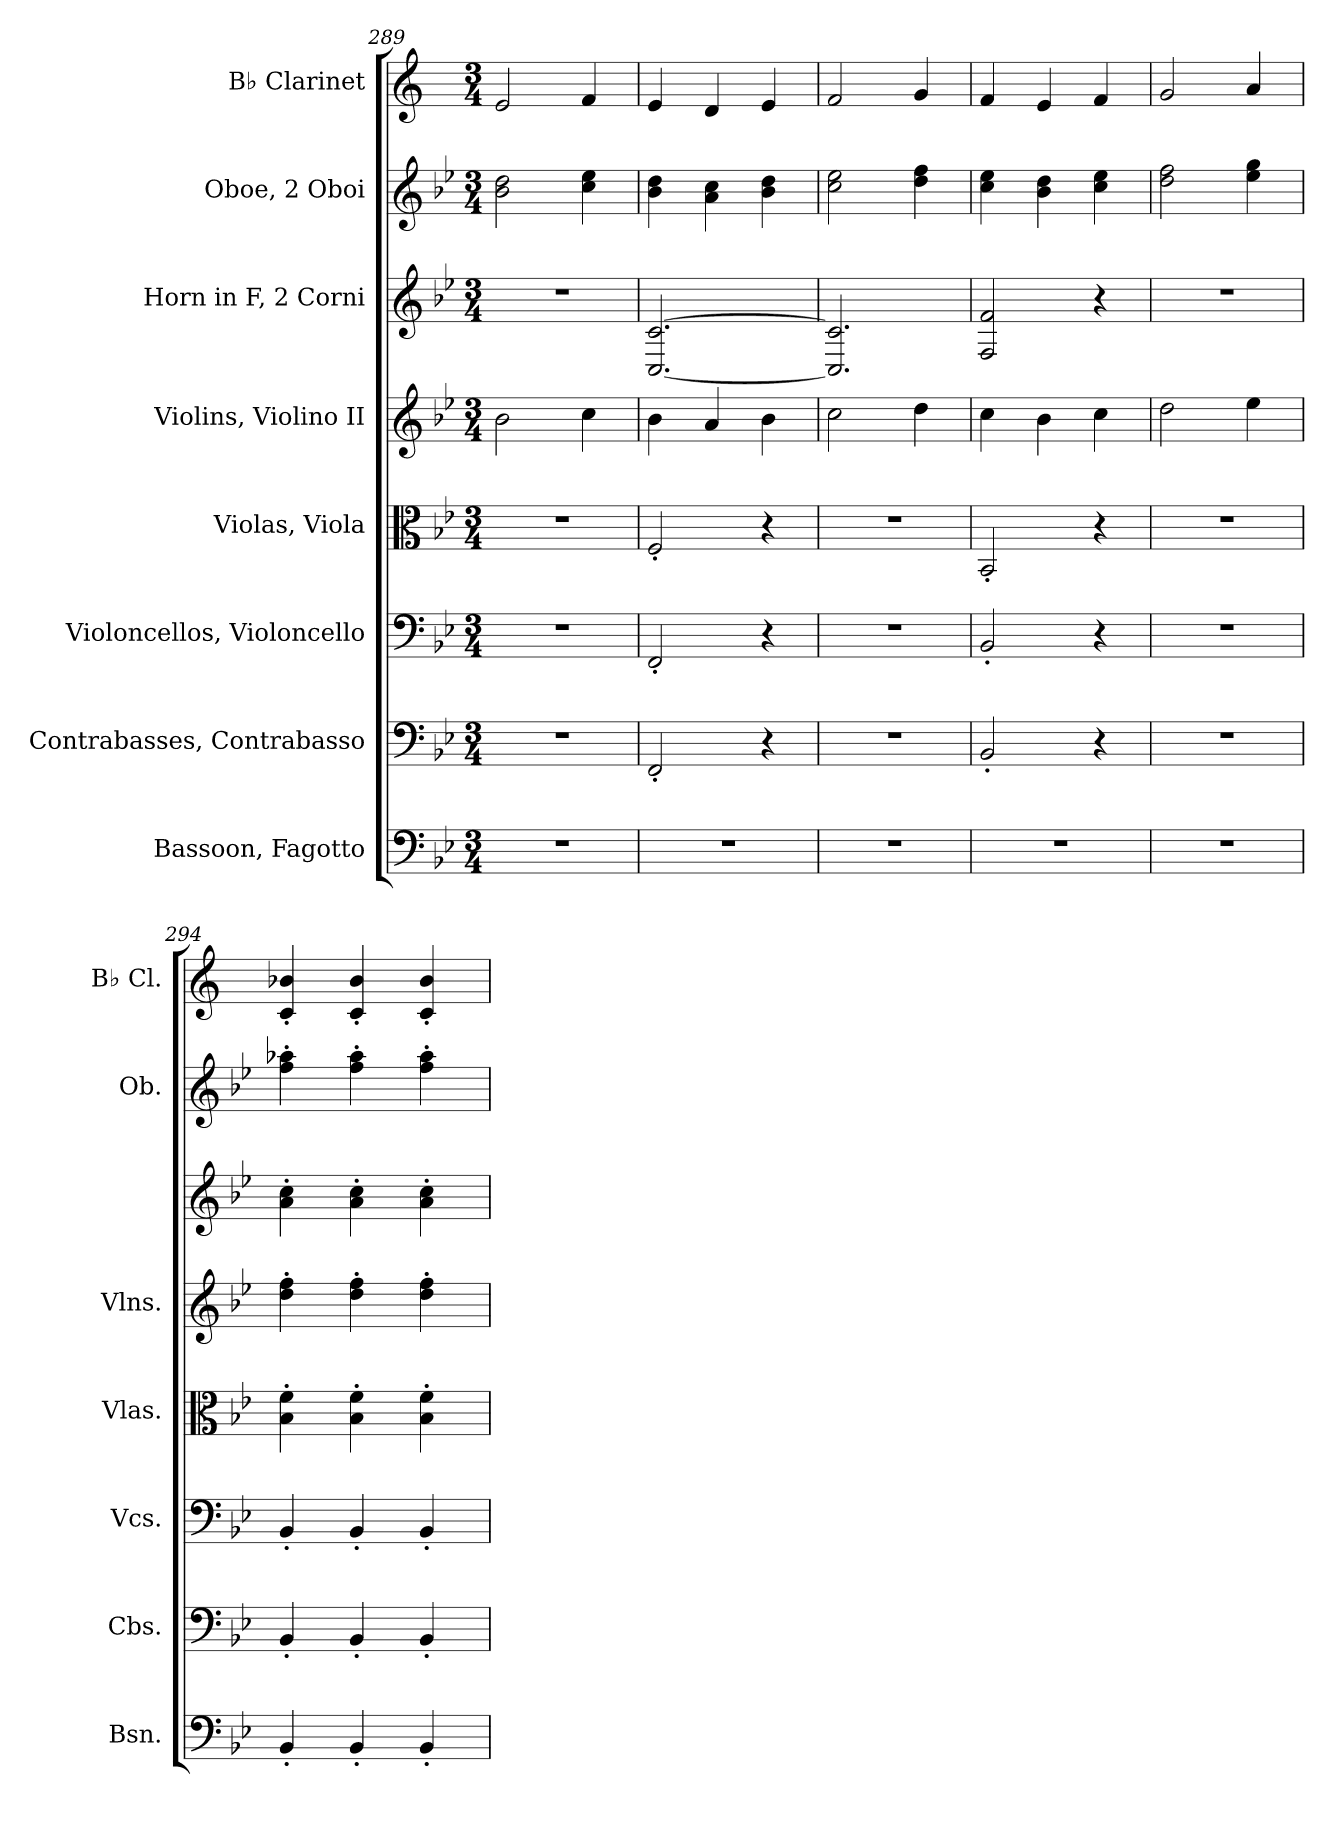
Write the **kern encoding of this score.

**kern	**kern	**kern	**kern	**kern	**kern	**kern	**kern
*part8	*part7	*part6	*part5	*part4	*part3	*part2	*part1
*staff8	*staff7	*staff6	*staff5	*staff4	*staff3	*staff2	*staff1
*I"Bassoon, Fagotto	*I"Contrabasses, Contrabasso	*I"Violoncellos, Violoncello	*I"Violas, Viola	*I"Violins, Violino II	*I"Horn in F, 2 Corni	*I"Oboe, 2 Oboi	*I"B♭ Clarinet
*I'Bsn.	*I'Cbs.	*I'Vcs.	*I'Vlas.	*I'Vlns.	*	*I'Ob.	*I'B♭ Cl.
*clefF4	*clefF4	*clefF4	*clefC3	*clefG2	*clefG2	*clefG2	*clefG2
*	*ITrd7c12	*	*	*	*ITrd4c7	*	*ITrd1c2
*k[b-e-]	*k[b-e-]	*k[b-e-]	*k[b-e-]	*k[b-e-]	*k[b-e-a-]	*k[b-e-]	*k[b-e-]
*M3/4	*M3/4	*M3/4	*M3/4	*M3/4	*M3/4	*M3/4	*M3/4
=289	=289	=289	=289	=289	=289	=289	=289
2.r	2.r	2.r	2.r	2b-\	2.r	2b-\ 2dd\	2d/
.	.	.	.	4cc\	.	4cc\ 4ee-\	4e-/
!!LO:LB:g=z
=290	=290	=290	=290	=290	=290	=290	=290
2.r	2FFF'/	2FF'/	2F'/	4b-\	[2.FF/ [2.F/	4b-\ 4dd\	4d/
.	.	.	.	4a/	.	4a\ 4cc\	4c/
.	4r	4r	4r	4b-\	.	4b-\ 4dd\	4d/
=291	=291	=291	=291	=291	=291	=291	=291
2.r	2.r	2.r	2.r	2cc\	2.FF/] 2.F/]	2cc\ 2ee-\	2e-/
.	.	.	.	4dd\	.	4dd\ 4ff\	4f/
=292	=292	=292	=292	=292	=292	=292	=292
2.r	2BBB-'/	2BB-'/	2BB-'/	4cc\	2BB-/ 2B-/	4cc\ 4ee-\	4e-/
.	.	.	.	4b-\	.	4b-\ 4dd\	4d/
.	4r	4r	4r	4cc\	4r	4cc\ 4ee-\	4e-/
=293	=293	=293	=293	=293	=293	=293	=293
2.r	2.r	2.r	2.r	2dd\	2.r	2dd\ 2ff\	2f/
.	.	.	.	4ee-\	.	4ee-\ 4gg\	4g/
=294	=294	=294	=294	=294	=294	=294	=294
4BB-'/	4BBB-'/	4BB-'/	4B-\' 4f\'	4dd\' 4ff\'	4d\' 4f\'	4ff\' 4aa-X\'	4B-/' 4a-X/'
4BB-'/	4BBB-'/	4BB-'/	4B-\' 4f\'	4dd\' 4ff\'	4d\' 4f\'	4ff\' 4aa-\'	4B-/' 4a-/'
4BB-'/	4BBB-'/	4BB-'/	4B-\' 4f\'	4dd\' 4ff\'	4d\' 4f\'	4ff\' 4aa-\'	4B-/' 4a-/'
=	=	=	=	=	=	=	=
*-	*-	*-	*-	*-	*-	*-	*-
